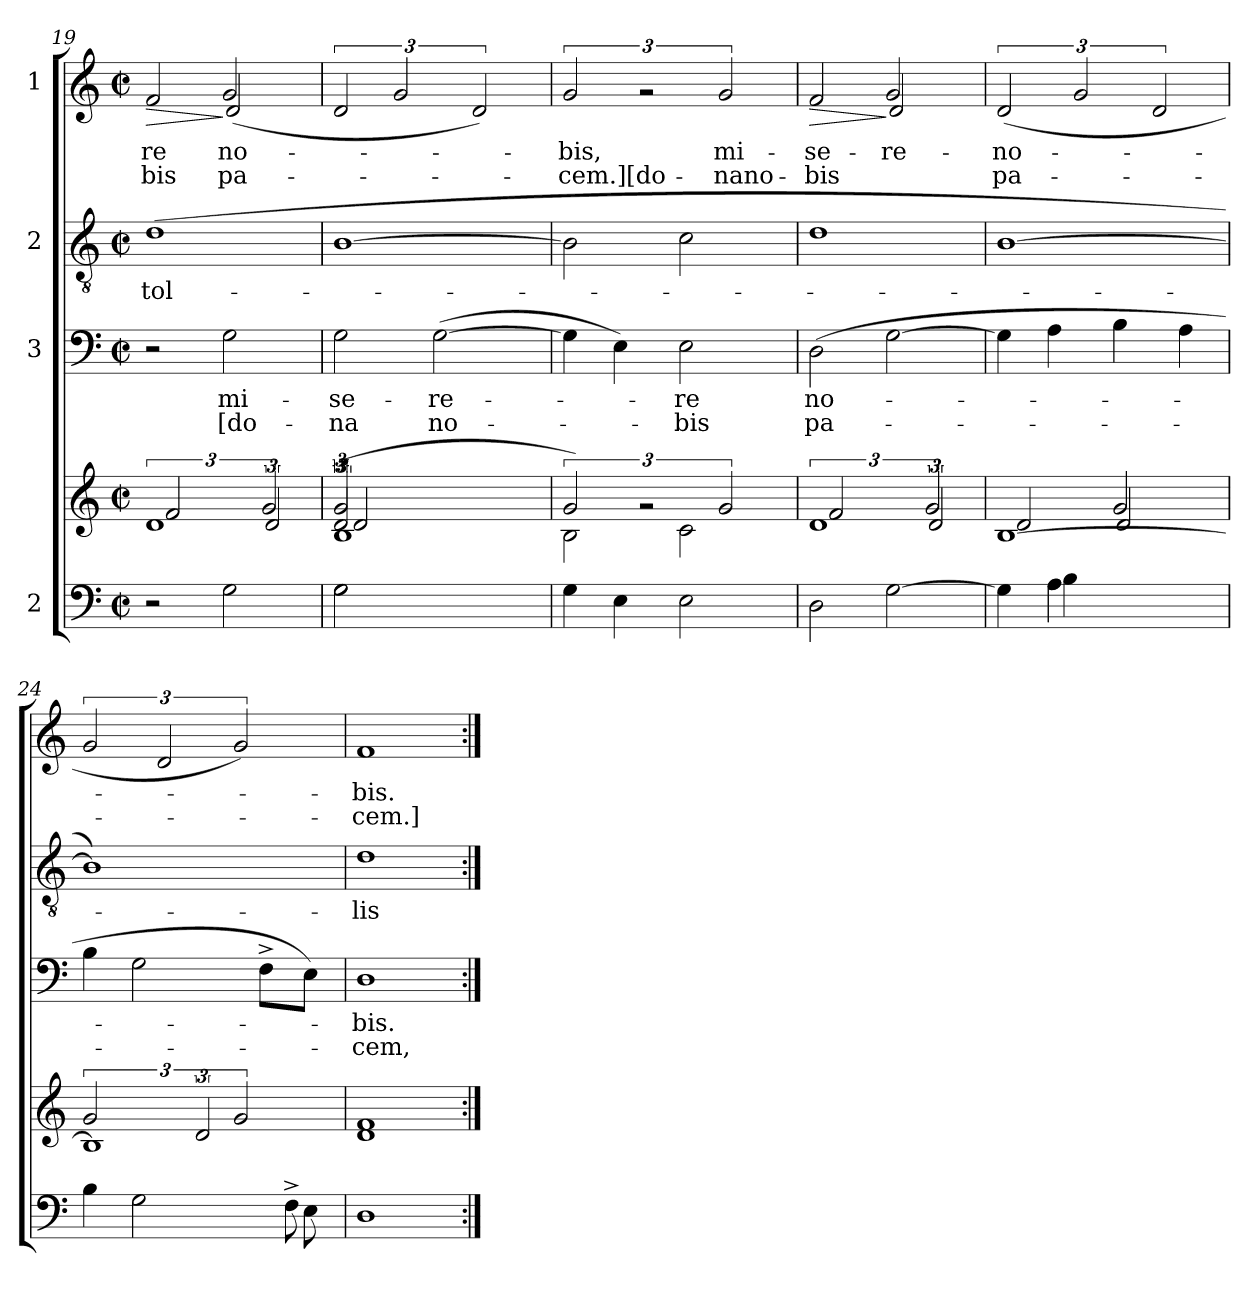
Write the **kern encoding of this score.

**kern	**kern	**kern	**text	**text	**kern	**text	**kern	**text	**text	**dynam
*part4	*part4	*part3	*part3	*part3	*part2	*part2	*part1	*part1	*part1	*part1
*staff5	*staff4	*staff3	*staff3	*staff3	*staff2	*staff2	*staff1	*staff1	*staff1	*staff1
*I"2	*	*I"3	*	*	*I"2	*	*I"1	*	*	*
*clefF4	*clefG2	*clefF4	*	*	*clefGv2	*	*clefG2	*	*	*
*k[]	*k[]	*k[]	*	*	*k[]	*	*k[]	*	*	*
*C:	*C:	*C:	*	*	*C:	*	*C:	*	*	*
*M2/2	*M2/2	*M2/2	*	*	*M2/2	*	*M2/2	*	*	*
*met(c|)	*met(c|)	*met(c|)	*	*	*met(c|)	*	*met(c|)	*	*	*
=19	=19	=19	=19	=19	=19	=19	=19	=19	=19	=19
*	*^	*	*	*	*	*	*	*	*	*
!	!	!	!	!	!	!	!LO:LY:b	!	!LO:LY:b	!LO:LY:b	!LO:HP:b
*	*	*	*	*	*	*	*	*^	*	*	*
2r	3%2d	2f/	2r	.	.	(>1d	tol-	2f/	2ryy	-re	-bis	>
!	!	!	!	!LO:LY:b	!LO:LY:b	!	!	!	!	!LO:LY:b	!LO:LY:b	!
2G\	.	6ryy	2G\	mi-	[do-	.	.	2g/	(<2d>/	no-	pa-	]
.	3g/	3d/	.	.	.	.	.	.	.	.	.	.
*	*	*	*	*	*	*	*	*v	*v	*	*	*
=20	=20	=20	=20	=20	=20	=20	=20	=20	=20	=20	=20
*^	*^	*^	*	*	*	*	*	*	*	*	*
!	!	!	!	!	!	!	!LO:LY:b	!LO:LY:b	!	!	!	!	!	!
2G\	2G\	(<3%2B	2d/	3g/	3d/	2G\	-se-	-na	[>1B	.	3d/	.	.	.
.	.	.	.	3ryy	3ryy	.	.	.	.	.	3g/	.	.	.
!	!	!	!	!	!	!	!LO:LY:b	!LO:LY:b	!	!	!	!	!	!
2ryy	2ryy	.	3ryy	.	.	(>[>2G\	-re-	no-	.	.	.	.	.	.
.	.	3ryy	.	3ryy	3ryy	.	.	.	.	.	3d/)	.	.	.
.	.	.	6ryy	.	.	.	.	.	.	.	.	.	.	.
*v	*v	*	*	*	*	*	*	*	*	*	*	*	*	*
*	*	*v	*v	*v	*	*	*	*	*	*	*	*	*
=21	=21	=21	=21	=21	=21	=21	=21	=21	=21	=21	=21
*	*	*Xtuplet	*	*	*	*	*	*	*	*	*
!	!	!	!	!	!	!	!	!	!LO:LY:b	!LO:LY:b	!
4G\	3g/)	3B\	4G\]	.	.	2B\]	.	3g/	-bis,	-cem.][do-	.
4E\	.	.	4E\)	.	.	.	.	.	.	.	.
.	3rg	24%5ryy	.	.	.	.	.	3rg	.	.	.
!	!	!	!	!LO:LY:b	!LO:LY:b	!	!	!	!	!	!
2E\	.	.	2E\	-re	-bis	2c\	.	.	.	.	.
.	.	3c\	.	.	.	.	.	.	.	.	.
!	!	!	!	!	!	!	!	!	!LO:LY:b:rj	!LO:LY:b:rj	!
.	3g/	.	.	.	.	.	.	3g/	mi-	-nano-	.
.	.	8ryy	.	.	.	.	.	.	.	.	.
=22	=22	=22	=22	=22	=22	=22	=22	=22	=22	=22	=22
*	*tuplet	*	*	*	*	*	*	*	*	*	*
!	!	!	!	!LO:LY:b	!LO:LY:b	!	!	!	!LO:LY:b	!LO:LY:b	!LO:HP:b
*	*	*	*	*	*	*	*	*^	*	*	*
2D\	3%2d	2f/	(>2D\	no-	pa-	1d	.	2f/	2ryy	-se-	-bis	>
!	!	!	!	!	!	!	!	!	!	!LO:LY:b:rj	!	!
!	!	!	!	!	!	!	!	!	!	!LO:LY:b	!	!
[>2G\	.	6ryy	[>2G\	.	.	.	.	2g/	2d>/	re-	.	]
.	3g/	3d/	.	.	.	.	.	.	.	.	.	.
*	*	*	*	*	*	*	*	*v	*v	*	*	*
=23	=23	=23	=23	=23	=23	=23	=23	=23	=23	=23	=23
*^	*	*^	*	*	*	*	*	*	*	*	*
*	*^	*	*	*	*	*	*	*	*	*	*	*	*
!	!	!	!	!	!	!	!	!	!	!	!	!LO:LY:b	!LO:LY:b	!
4G\]	4ryy	4ryy	[<1B	2d/	2ryy	4G\]	.	.	[>1B	.	(<3d/	-no-	pa-	.
4A\	4B\	4A\	.	.	.	4A\	.	.	.	.	.	.	.	.
.	.	.	.	.	.	.	.	.	.	.	3g/	.	.	.
2ryy	2ryy	2ryy	.	2g>/	2d/	4B\	.	.	.	.	.	.	.	.
.	.	.	.	.	.	.	.	.	.	.	3d/	.	.	.
.	.	.	.	.	.	4A\	.	.	.	.	.	.	.	.
*	*v	*v	*	*	*	*	*	*	*	*	*	*	*	*
*	*	*	*v	*v	*	*	*	*	*	*	*	*	*
=24	=24	=24	=24	=24	=24	=24	=24	=24	=24	=24	=24	=24
4B\	2..ryy	3%2B]	2g/	4B\	.	.	1B])	.	3g/	.	.	.
2G\	.	.	.	2G\	.	.	.	.	.	.	.	.
.	.	.	.	.	.	.	.	.	3d/	.	.	.
.	.	.	3d/	.	.	.	.	.	.	.	.	.
.	.	3g/	.	.	.	.	.	.	3g/)	.	.	.
12ryy	.	.	.	8F^>\L	.	.	.	.	.	.	.	.
8F^<\	.	.	6ryy	.	.	.	.	.	.	.	.	.
.	8E\	.	.	8E\J)	.	.	.	.	.	.	.	.
24ryy	.	.	.	.	.	.	.	.	.	.	.	.
*v	*v	*	*	*	*	*	*	*	*	*	*	*
*	*v	*v	*	*	*	*	*	*	*	*	*
=25	=25	=25	=25	=25	=25	=25	=25	=25	=25	=25
!	!	!	!LO:LY:b	!LO:LY:b	!	!LO:LY:b	!	!LO:LY:b	!LO:LY:b	!
1D	1d 1f	1D	-bis.	-cem,	1d	-lis	1f	-bis.	-cem.]	.
=:|!	=:|!	=:|!	=:|!	=:|!	=:|!	=:|!	=:|!	=:|!	=:|!	=:|!
*-	*-	*-	*-	*-	*-	*-	*-	*-	*-	*-
